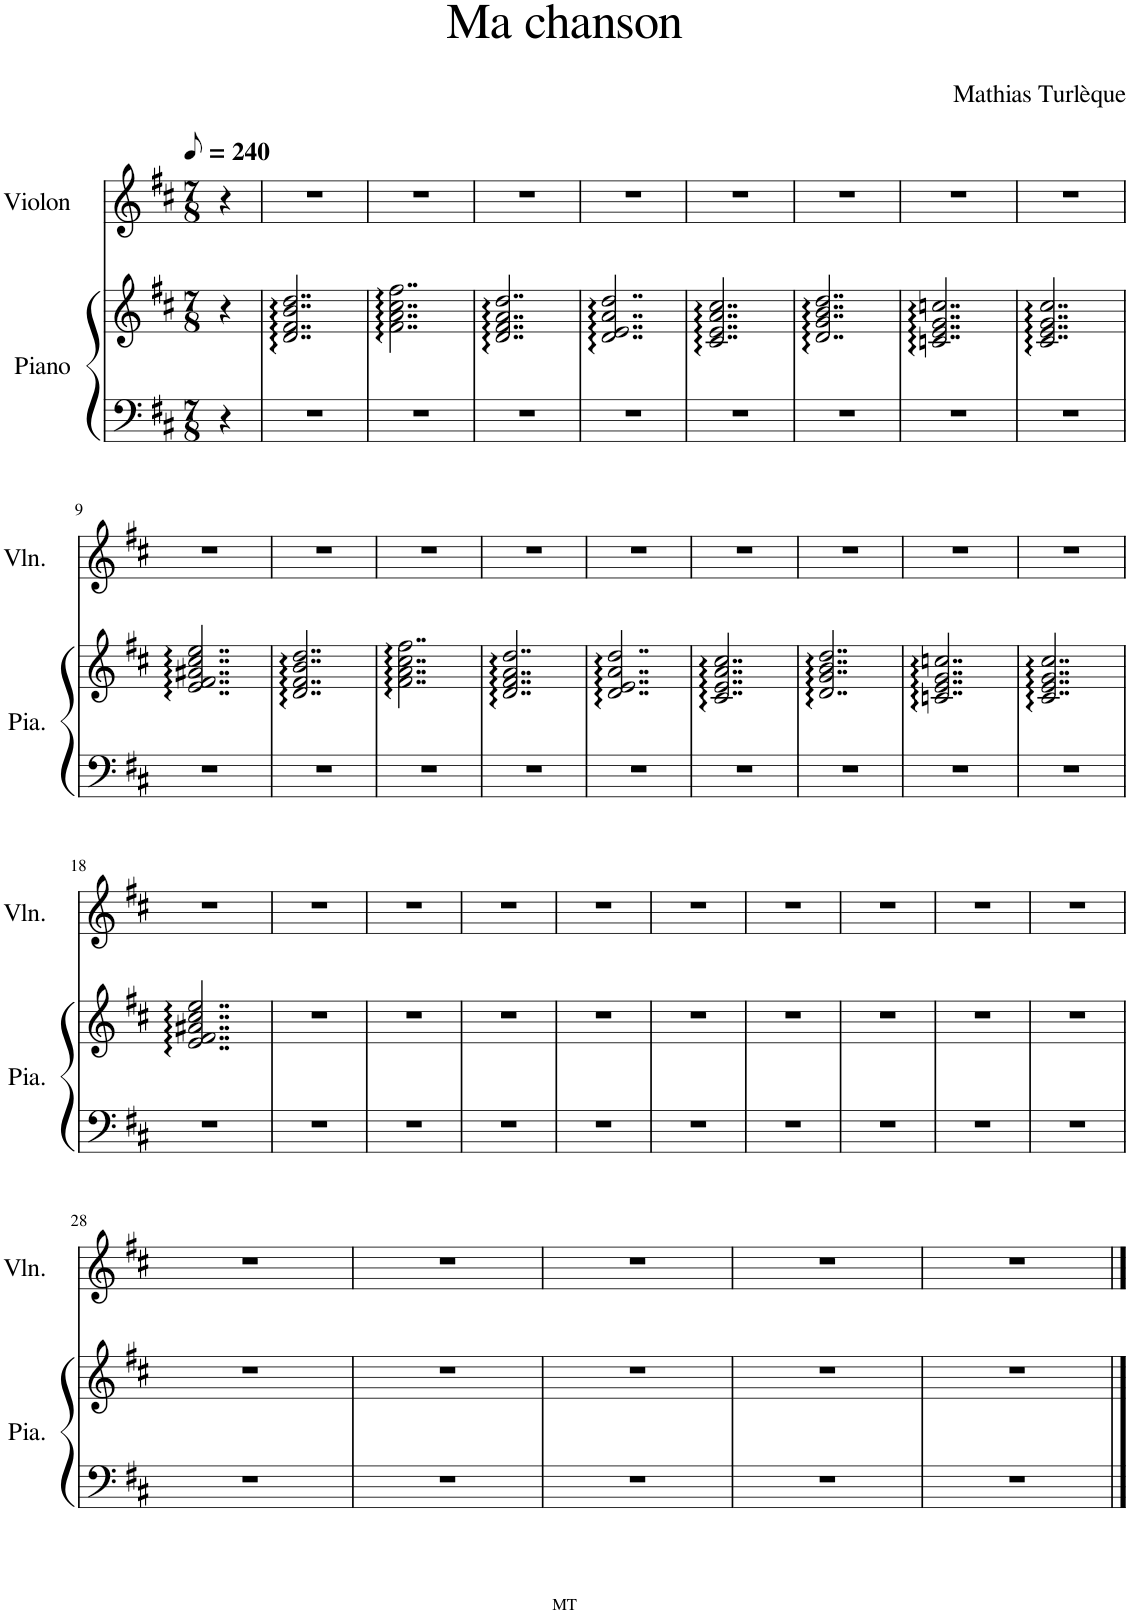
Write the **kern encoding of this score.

**kern	**kern	**kern
*part2	*part2	*part1
*staff3	*staff2	*staff1
*I"Piano	*	*I"Violon
*I'Pia.	*	*I'Vln.
*clefF4	*clefG2	*clefG2
*k[f#c#]	*k[f#c#]	*k[f#c#]
*M7/8	*M7/8	*M7/8
*MM120	*MM120	*MM120
=	=	=
4r	4r	4r
=1	=1	=1
2..r	2..d/:: 2..f#/:: 2..b/:: 2..dd/::	2..r
=2	=2	=2
2..r	2..f#\:: 2..a\:: 2..cc#\:: 2..ff#\::	2..r
=3	=3	=3
2..r	2..d/:: 2..f#/:: 2..a/:: 2..dd/::	2..r
=4	=4	=4
2..r	2..d/:: 2..e/:: 2..a/:: 2..dd/::	2..r
=5	=5	=5
2..r	2..c#/:: 2..e/:: 2..a/:: 2..cc#/::	2..r
=6	=6	=6
2..r	2..d/:: 2..g/:: 2..b/:: 2..dd/::	2..r
=7	=7	=7
2..r	2..cn/:: 2..e/:: 2..g/:: 2..ccn/::	2..r
=8	=8	=8
2..r	2..c#/:: 2..e/:: 2..g/:: 2..cc#/::	2..r
!!LO:LB:g=z
=9	=9	=9
2..r	2..e/:: 2..f#/:: 2..a#X/:: 2..cc#/:: 2..ee/::	2..r
=10	=10	=10
2..r	2..d/:: 2..f#/:: 2..b/:: 2..dd/::	2..r
=11	=11	=11
2..r	2..f#\:: 2..a\:: 2..cc#\:: 2..ff#\::	2..r
=12	=12	=12
2..r	2..d/:: 2..f#/:: 2..a/:: 2..dd/::	2..r
=13	=13	=13
2..r	2..d/:: 2..e/:: 2..a/:: 2..dd/::	2..r
=14	=14	=14
2..r	2..c#/:: 2..e/:: 2..a/:: 2..cc#/::	2..r
=15	=15	=15
2..r	2..d/:: 2..g/:: 2..b/:: 2..dd/::	2..r
=16	=16	=16
2..r	2..cn/:: 2..e/:: 2..g/:: 2..ccn/::	2..r
=17	=17	=17
2..r	2..c#/:: 2..e/:: 2..g/:: 2..cc#/::	2..r
!!LO:LB:g=z
=18	=18	=18
2..r	2..e/:: 2..f#/:: 2..a#X/:: 2..cc#/:: 2..ee/::	2..r
=19	=19	=19
2..r	2..r	2..r
=20	=20	=20
2..r	2..r	2..r
=21	=21	=21
2..r	2..r	2..r
=22	=22	=22
2..r	2..r	2..r
=23	=23	=23
2..r	2..r	2..r
=24	=24	=24
2..r	2..r	2..r
=25	=25	=25
2..r	2..r	2..r
=26	=26	=26
2..r	2..r	2..r
=27	=27	=27
2..r	2..r	2..r
!!LO:LB:g=z
=28	=28	=28
2..r	2..r	2..r
=29	=29	=29
2..r	2..r	2..r
=30	=30	=30
2..r	2..r	2..r
=31	=31	=31
2..r	2..r	2..r
=32	=32	=32
2..r	2..r	2..r
==	==	==
*-	*-	*-
